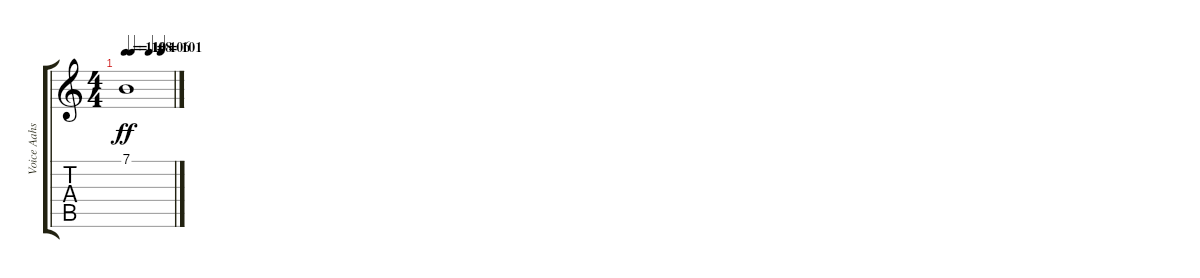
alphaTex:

\track ("Voice Aahs" "Voice Aahs") {instrument choiraahs}
\staff {score tabs}
\tuning (E4 B3 G3 D3 A2 E2) {hide}
\ts (4 4)
\tempo 110
\tempo (108 0.125)
\tempo (106 0.5)
\tempo (101 0.75)
\clef g2
\ks c
7.1.1{dy ff}
